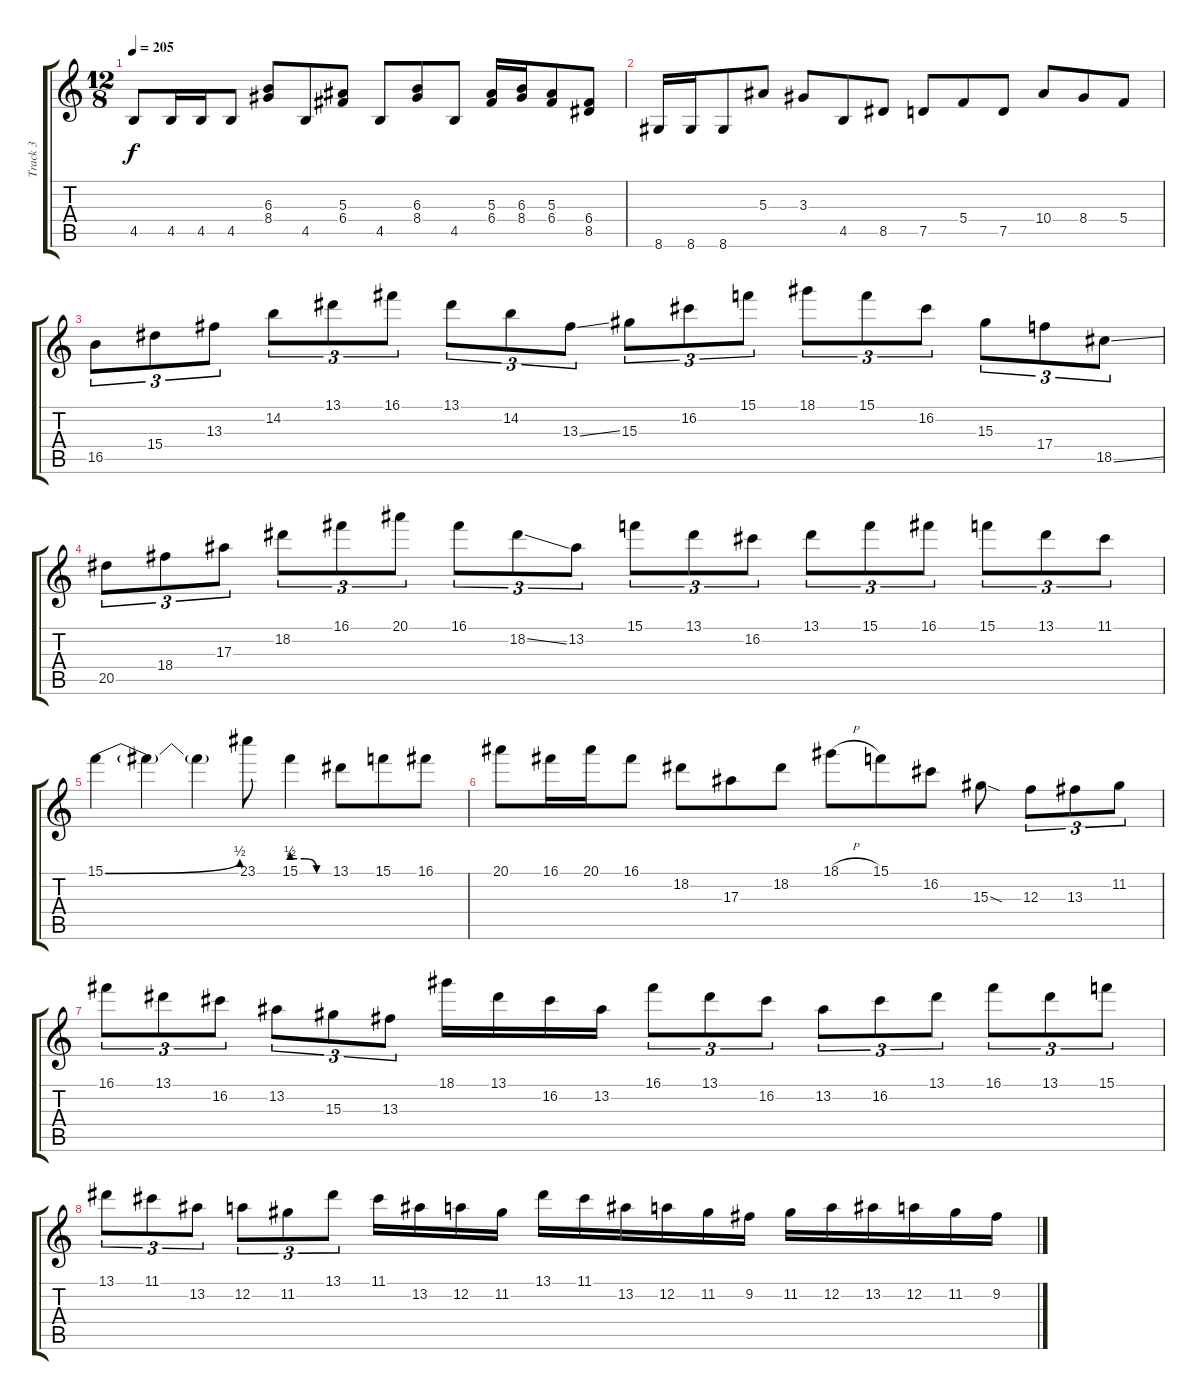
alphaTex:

\track ("Track 3" "Track 3") {instrument distortionguitar}
\staff {score tabs}
\tuning (D4 A3 F3 C3 G2 C2) {hide}
\ts (12 8)
\tempo 205
\clef g2
\ks c
4.5.8{dy f} 4.5.16 4.5.16 4.5.8 (6.3 8.4).8 4.5.8 (5.3 6.4).8 4.5.8 (6.3 8.4).8 4.5.8 (5.3 6.4).16 (6.3 8.4).16 (5.3 6.4).8 (6.4 8.5).8 |
8.6.16 8.6.16 8.6.8 5.3.8 3.3.8 4.5.8 8.5.8 7.5.8 5.4.8 7.5.8 10.4.8 8.4.8 5.4.8 |
16.5.8{tu (3 2) volume 16} 15.4.8{tu (3 2)} 13.3.8{tu (3 2)} 14.2.8{tu (3 2)} 13.1.8{tu (3 2)} 16.1.8{tu (3 2)} 13.1.8{tu (3 2)} 14.2.8{tu (3 2)} 13.3{ss}.8{tu (3 2)} 15.3.8{tu (3 2)} 16.2.8{tu (3 2)} 15.1.8{tu (3 2)} 18.1.8{tu (3 2)} 15.1.8{tu (3 2)} 16.2.8{tu (3 2)} 15.3.8{tu (3 2)} 17.4.8{tu (3 2)} 18.5{ss}.8{tu (3 2)} |
20.5.8{tu (3 2)} 18.4.8{tu (3 2)} 17.3.8{tu (3 2)} 18.2.8{tu (3 2)} 16.1.8{tu (3 2)} 20.1.8{tu (3 2)} 16.1.8{tu (3 2)} 18.2{ss}.8{tu (3 2)} 13.2.8{tu (3 2)} 15.1.8{tu (3 2)} 13.1.8{tu (3 2)} 16.2.8{tu (3 2)} 13.1.8{tu (3 2)} 15.1.8{tu (3 2)} 16.1.8{tu (3 2)} 15.1.8{tu (3 2)} 13.1.8{tu (3 2)} 11.1.8{tu (3 2)} |
15.1{be (bend 0 0 60 2)}.4 15.1{t}.4 15.1{t}.4 23.1.8 15.1{be (custom 0 2 20 2 40 0 60 0)}.4 13.1.8 15.1.8 16.1.8 |
20.1.8 16.1.16 20.1.16 16.1.8 18.2.8 17.3.8 18.2.8 18.1{h}.8 15.1.8 16.2.8 15.3{sod}.8 12.3.8{tu (3 2)} 13.3.8{tu (3 2)} 11.2.8{tu (3 2)} |
16.1.8{tu (3 2)} 13.1.8{tu (3 2)} 16.2.8{tu (3 2)} 13.2.8{tu (3 2)} 15.3.8{tu (3 2)} 13.3.8{tu (3 2)} 18.1.16 13.1.16 16.2.16 13.2.16 16.1.8{tu (3 2)} 13.1.8{tu (3 2)} 16.2.8{tu (3 2)} 13.2.8{tu (3 2)} 16.2.8{tu (3 2)} 13.1.8{tu (3 2)} 16.1.8{tu (3 2)} 13.1.8{tu (3 2)} 15.1.8{tu (3 2)} |
13.1.8{tu (3 2)} 11.1.8{tu (3 2)} 13.2.8{tu (3 2)} 12.2.8{tu (3 2)} 11.2.8{tu (3 2)} 13.1.8{tu (3 2)} 11.1.16 13.2.16 12.2.16 11.2.16 13.1.16 11.1.16 13.2.16 12.2.16 11.2.16 9.2.16 11.2.16 12.2.16 13.2.16 12.2.16 11.2.16 9.2.16
